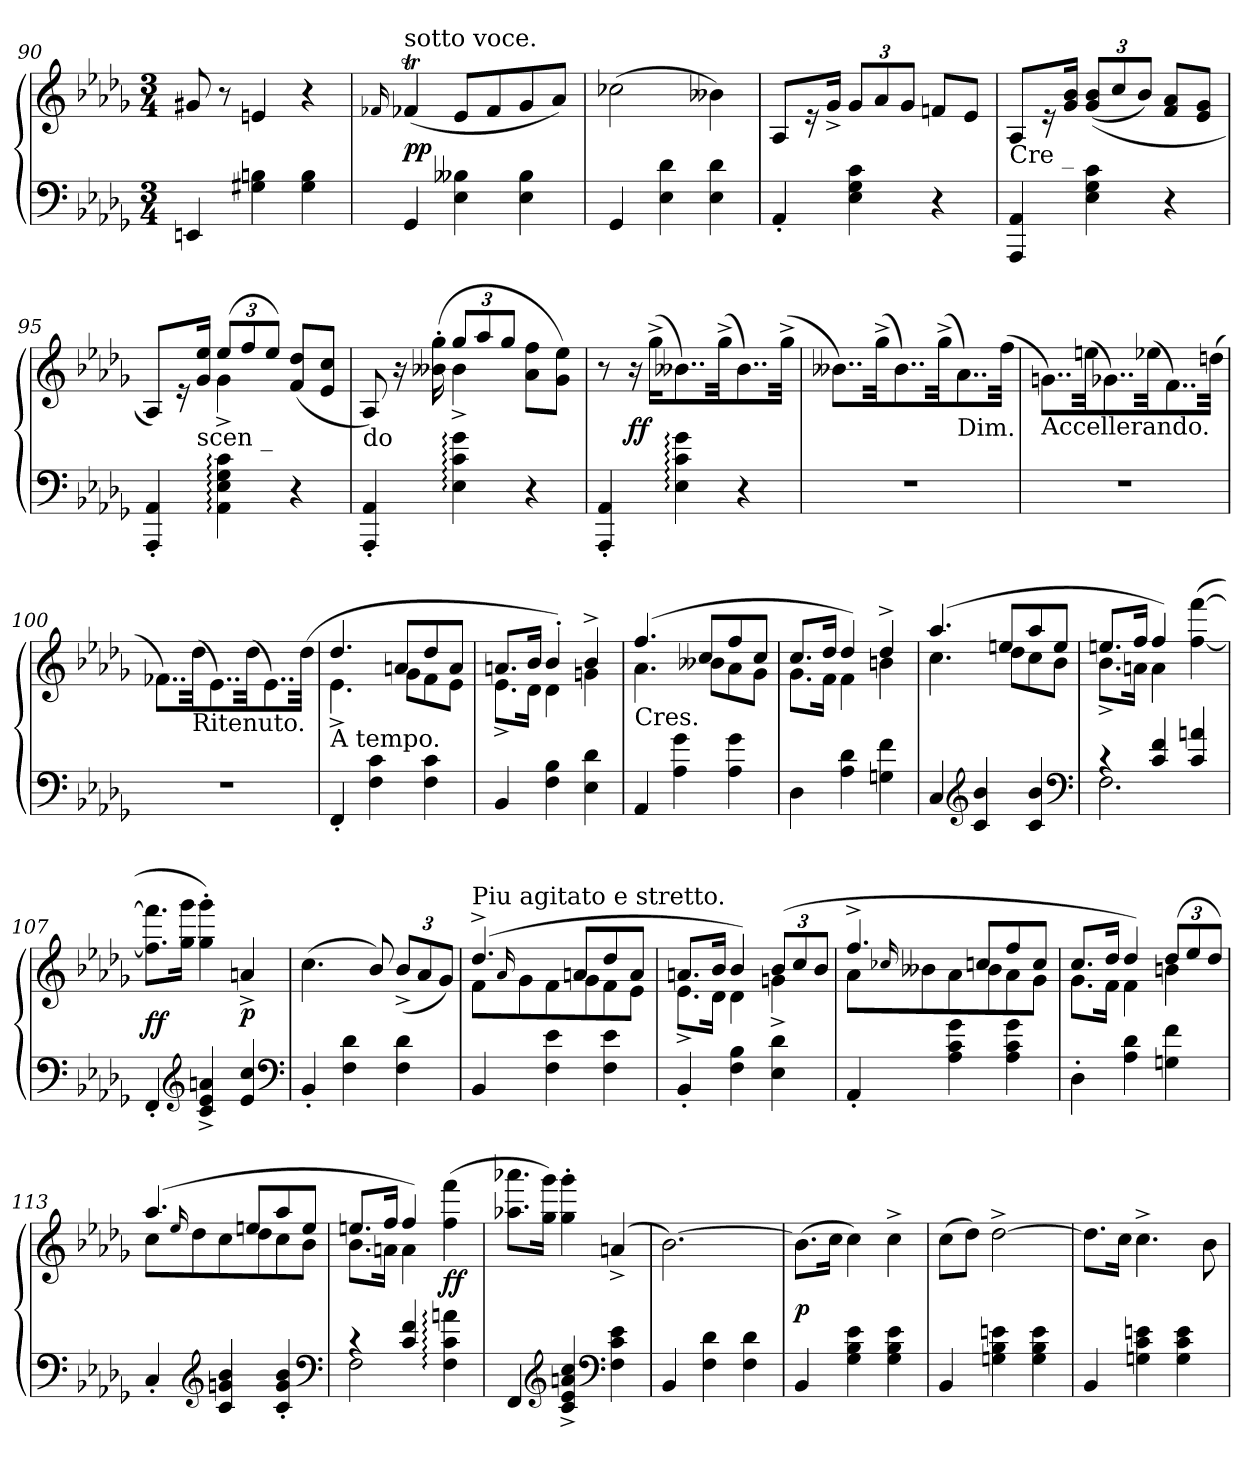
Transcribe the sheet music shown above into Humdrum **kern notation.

**kern	**kern	**dynam
*part1	*part1	*part1
*staff2	*staff1	*staff1/2
*clefF4	*clefG2	*
*k[b-e-a-d-g-]	*k[b-e-a-d-g-]	*
*b-:	*b-:	*
*M3/4	*M3/4	*
=90	=90	=90
4EEn	8g#X	.
.	8r	.
4Bn 4G#X	4en	.
4B 4G#	4r	.
=91	=91	=91
.	16qqf-X/	.
!	!LO:TX:a:t=sotto voce.	!
4GG-	(4f-XT	pp
4B--X 4E-	8e-L	.
.	8f-	.
4B-- 4E-	8g-	.
.	8a-J)	.
=92	=92	=92
4GG-	(2cc-X	.
4d- 4E-	.	.
4d- 4E-	4b--X)	.
=93	=93	=93
4AA-'<	8A-L	.
.	16r	.
.	16g-^Jk	.
*	*Xbrackettup	*
4c 4G- 4E-	12g-L	.
.	12a-	.
.	12g-J	.
4r	8fnL	.
.	8e-J	.
=94	=94	=94
!	!LO:TX:b:t=Cre _	!
4AA- 4AAA-	8A-L	.
.	16r	.
.	16b- 16g-Jk	.
4c 4G- 4E-	((12b-/ 12g-/L	.
.	12cc	.
.	12b-J)	.
4r	8a- 8fL	.
.	8g- 8e-J	.
=95	=95	=95
*	*^	*
4AA-' 4AAA-'	8A-L)	4ryy	.
.	16r	.	.
!	!LO:TX:b:t=scen _	!	!
.	16ee- 16g-Jk	.	.
4c: 4G-: 4E-: 4AA-:	(12ee-L	4g-^	.
.	12ff	.	.
.	12ee-J)	.	.
4r	(<8dd- 8fL	4ryy	.
.	8cc 8e-J	.	.
=96	=96	=96	=96
!	!LO:TX:b:t=do	!	!
4AA-' 4AAA-'	8A-)	4ryy	.
.	16r	.	.
.	(16gg-' 16b--X'	.	.
4g-: 4c: 4E-:	12gg-L	4b--^	.
.	12aa-	.	.
.	12gg-J	.	.
4r	8ff 8a-L	4ryy	.
.	8ee- 8g-J)	.	.
*	*v	*v	*
=97	=97	=97
4AA-' 4AAA-'	8r	.
.	16r	ff
.	(16gg-^<KL	.
4g-: 4c: 4E-:	8..b--X)	.
.	(32gg-^<kk	.
4r	8..b--)	.
.	(32gg-^<Jkk	.
=98	=98	=98
2.r	8..b--XL)	.
.	(32gg-^<kk	.
.	8..b--)	.
.	(32gg-^<kk	.
!	!LO:TX:c:t=Dim.	!
.	8..a-)	.
.	(32ffJkk	.
=99	=99	=99
!	!LO:TX:b:t=Accellerando.	!
2.r	8..gnL)	.
.	(32eenkk	.
.	8..g-X)	.
.	(32ee-Xkk	.
.	8..f)	.
.	(32ddnJkk	.
=100	=100	=100
2.r	8..f-X\L)	.
!	!LO:TX:b:t=Ritenuto.	!
.	(32dd-kk	.
.	8..e-)	.
.	(32dd-kk	.
.	8..e-)	.
.	(>32dd-Jkk	.
=101	=101	=101
*	*^	*
!	!LO:TX:b:t=A tempo.	!	!
4FF'	4.dd-	4.e-^	.
4c 4F	.	.	.
.	8anL	8g-L	.
4c 4F	8dd-	8f	.
.	8aJ	8e-J	.
=102	=102	=102	=102
4BB-	8.anL	8.e-^L	.
.	16b-Jk	16d-Jk	.
4B- 4F	4b-')	4d-	.
4d- 4E-	4b-^	4gn	.
=103	=103	=103	=103
!	!LO:TX:c:t=Cres.	!	!
4AA-	(4.ff	4.a-	.
4g- 4A-	.	.	.
.	8ccL	8b--XL	.
4g- 4A-	8ff	8a-	.
.	8ccJ	8g-J	.
=104	=104	=104	=104
4D-	8.ccL	8.g-L	.
.	16dd-Jk	16fJk	.
4d- 4A-	4dd-)	4f	.
4f 4Gn	4dd-^	4bn	.
=105	=105	=105	=105
4C	(4.aa-	4.cc	.
*clefG2	*	*	*
4b- 4c	.	.	.
.	8eenL	8dd-L	.
4b- 4c	8aa-	8cc	.
.	8eeJ	8b-J	.
*clefF4	*	*	*
=106	=106	=106	=106
*^	*	*	*
4rc	2.F	8.eenL	8.b-^L	.
.	.	16ffJk	16anJk	.
4f 4c	.	4ff)	4a	.
4an 4c	.	4ryy	([4fff [4ff	.
*v	*v	*	*	*
*	*v	*v	*
=107	=107	=107
4FF'	8.fff] 8.ff]L	ff
.	16ggg- 16gg-Jk	.
*clefG2	*	*
4an^ 4e-^ 4c^	4ggg-' 4gg-')	.
!	!	!LO:DY:b
4cc 4e-	4an^	p
*clefF4	*	*
=108	=108	=108
4BB-'	(4.cc	.
4d- 4F	.	.
.	8b-/)	.
4d- 4F	(12b-^</L	.
.	12a-	.
.	12g-J)	.
=109	=109	=109
*	*^	*
!	!LO:TX:a:t=Piu agitato e stretto.	!	!
4BB-	(4.dd-^	8fL	.
.	.	16qqa-/	.
.	.	8g-	.
4e- 4F	.	8f	.
.	8anL	8g-	.
4e- 4F	8dd-	8f	.
.	8aJ	8e-J	.
=110	=110	=110	=110
4BB-'	8.anL	8.e-^L	.
.	16b-Jk	16d-Jk	.
4B- 4F	4b-)	4d-	.
4d- 4E-	(12b-L	4gn^	.
.	12cc	.	.
.	12b-J	.	.
=111	=111	=111	=111
4AA-'	4.ff^	8a-L	.
.	.	16qqcc-X/	.
.	.	8b--X	.
4g- 4c 4A-	.	8a-	.
.	8ccnL	8b--	.
4g- 4c 4A-	8ff	8a-	.
.	8ccJ	8g-J	.
=112	=112	=112	=112
4D-'	8.ccL	8.g-L	.
.	16dd-Jk	16fJk	.
4d- 4A-	4dd-)	4f	.
4f 4Gn	(12dd-L	4bn	.
.	12ee-	.	.
.	12dd-J)	.	.
=113	=113	=113	=113
4C'	(4.aa-	8ccL	.
.	.	16qqee-/	.
.	.	8dd-	.
*clefG2	*	*	*
4b- 4gn 4c	.	8cc	.
.	8eenL	8dd-	.
4b-' 4g' 4c'	8aa-	8cc	.
.	8eeJ	8b-J	.
*clefF4	*	*	*
=114	=114	=114	=114
*^	*	*	*
4rc	2F	8.eenL	8.b-L	.
.	.	16ffJk	16anJk	.
4f 4c	.	4ff)	4a	.
4ryy	4an: 4c: 4F:	4ryy	(4fff 4ff	ff
*v	*v	*	*	*
*	*v	*v	*
=115	=115	=115
4FF	8.aaa-X 8.aa-XL	.
.	16ggg- 16gg-Jk)	.
*clefG2	*	*
4cc^ 4an^ 4e-^ 4c^	4ggg-' 4gg-'	.
*clefF4	*	*
4e- 4c 4F	(4an^	.
=116	=116	=116
4BB-	[2.b-)	.
4d- 4F	.	.
4d- 4F	.	.
=117	=117	=117
4BB-	(8.b-L]	p
.	16ccJk	.
4e- 4B- 4G-	4cc)	.
4e- 4B- 4G-	4cc^	.
=118	=118	=118
4BB-	(8ccL	.
.	8dd-J)	.
4en 4B- 4Gn	[2dd-^	.
4e 4B- 4G	.	.
=119	=119	=119
4BB-	8.dd-L]	.
.	16ccJk	.
4en 4c 4Gn	4.cc^<	.
4e 4c 4G	.	.
.	8b-	.
=	=	=
*-	*-	*-
